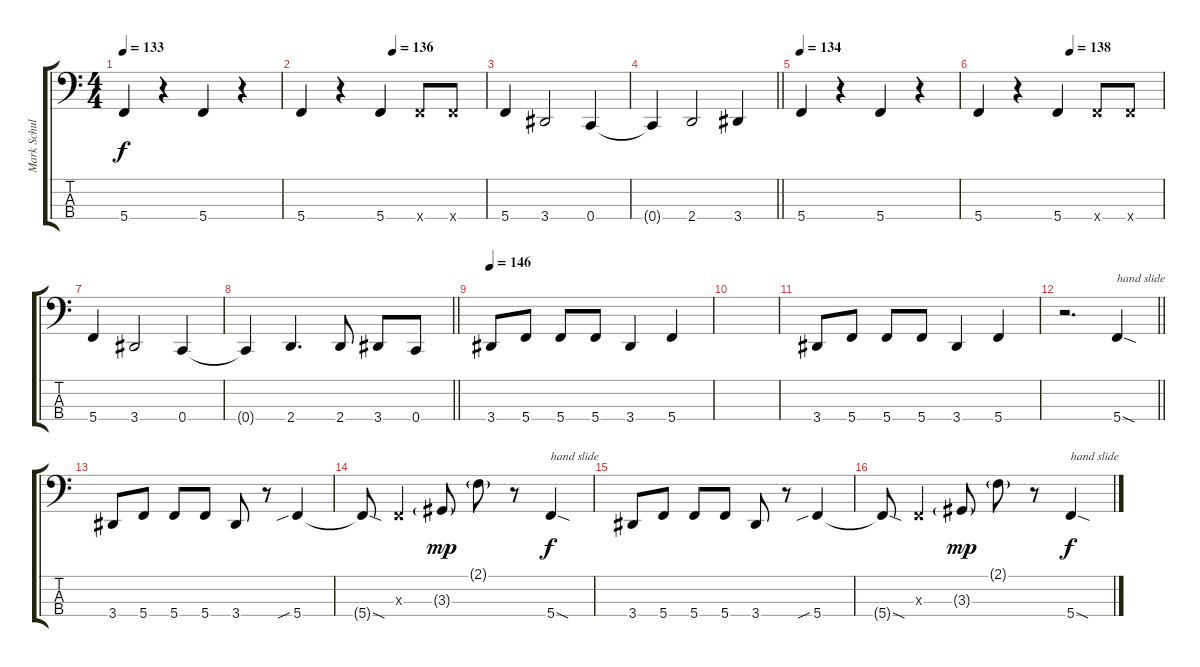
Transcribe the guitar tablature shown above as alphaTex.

\track ("Mark Schultz" "Mark Schul") {instrument electricbasspick}
\staff {score tabs}
\tuning (Eb2 Bb1 F1 C1) {hide}
\ts (4 4)
\section ("" "")
\tempo 133
\clef f4
\ks c
5.4.4{dy f} r.4 5.4.4 r.4 |
\tempo (136 0.5)
5.4.4 r.4 5.4.4 5.4{x}.8 5.4{x}.8 |
5.4.4 3.4.2 0.4.4 |
\barLineRight lightlight
0.4{t}.4 2.4.2 3.4.4 |
\tempo 134
5.4.4 r.4 5.4.4 r.4 |
\tempo (138 0.5)
5.4.4 r.4 5.4.4 5.4{x}.8 5.4{x}.8 |
5.4.4 3.4.2 0.4.4 |
\barLineRight lightlight
0.4{t}.4 2.4.4{d} 2.4.8 3.4.8 0.4.8 |
\section ("" "")
\tempo 146
3.4.8 5.4.8 5.4.8 5.4.8 3.4.4 5.4.4 |
|
3.4.8 5.4.8 5.4.8 5.4.8 3.4.4 5.4.4 |
\barLineRight lightlight
r.2{d} 5.4{sod}.4{txt "hand slide"} |
\section ("" "")
3.4.8 5.4.8 5.4.8 5.4.8 3.4.8 r.8 5.4{sib}.4 |
5.4{sod t}.8 0.3{x}.4 3.3{g}.8{dy mp} 2.1{g}.8 r.8 5.4{sod}.4{txt "hand slide" dy f} |
3.4.8 5.4.8 5.4.8 5.4.8 3.4.8 r.8 5.4{sib}.4 |
5.4{sod t}.8 0.3{x}.4 3.3{g}.8{dy mp} 2.1{g}.8 r.8 5.4{sod}.4{txt "hand slide" dy f}
